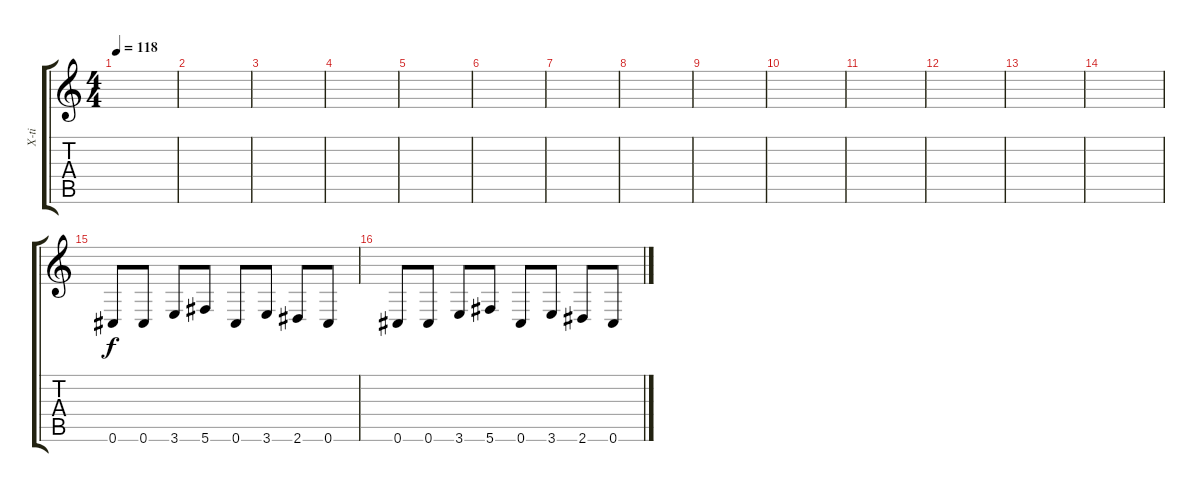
\track ("X-ti" "X-ti") {instrument distortionguitar}
\staff {score tabs}
\tuning (Eb4 Bb3 Gb3 Db3 Ab2 Db2) {hide}
\ts (4 4)
\tempo 118
\clef g2
\ks c
|
|
|
|
|
|
|
|
|
|
|
|
|
|
0.6.8 0.6.8 3.6.8 5.6.8 0.6.8 3.6.8 2.6.8 0.6.8 |
0.6.8 0.6.8 3.6.8 5.6.8 0.6.8 3.6.8 2.6.8 0.6.8
